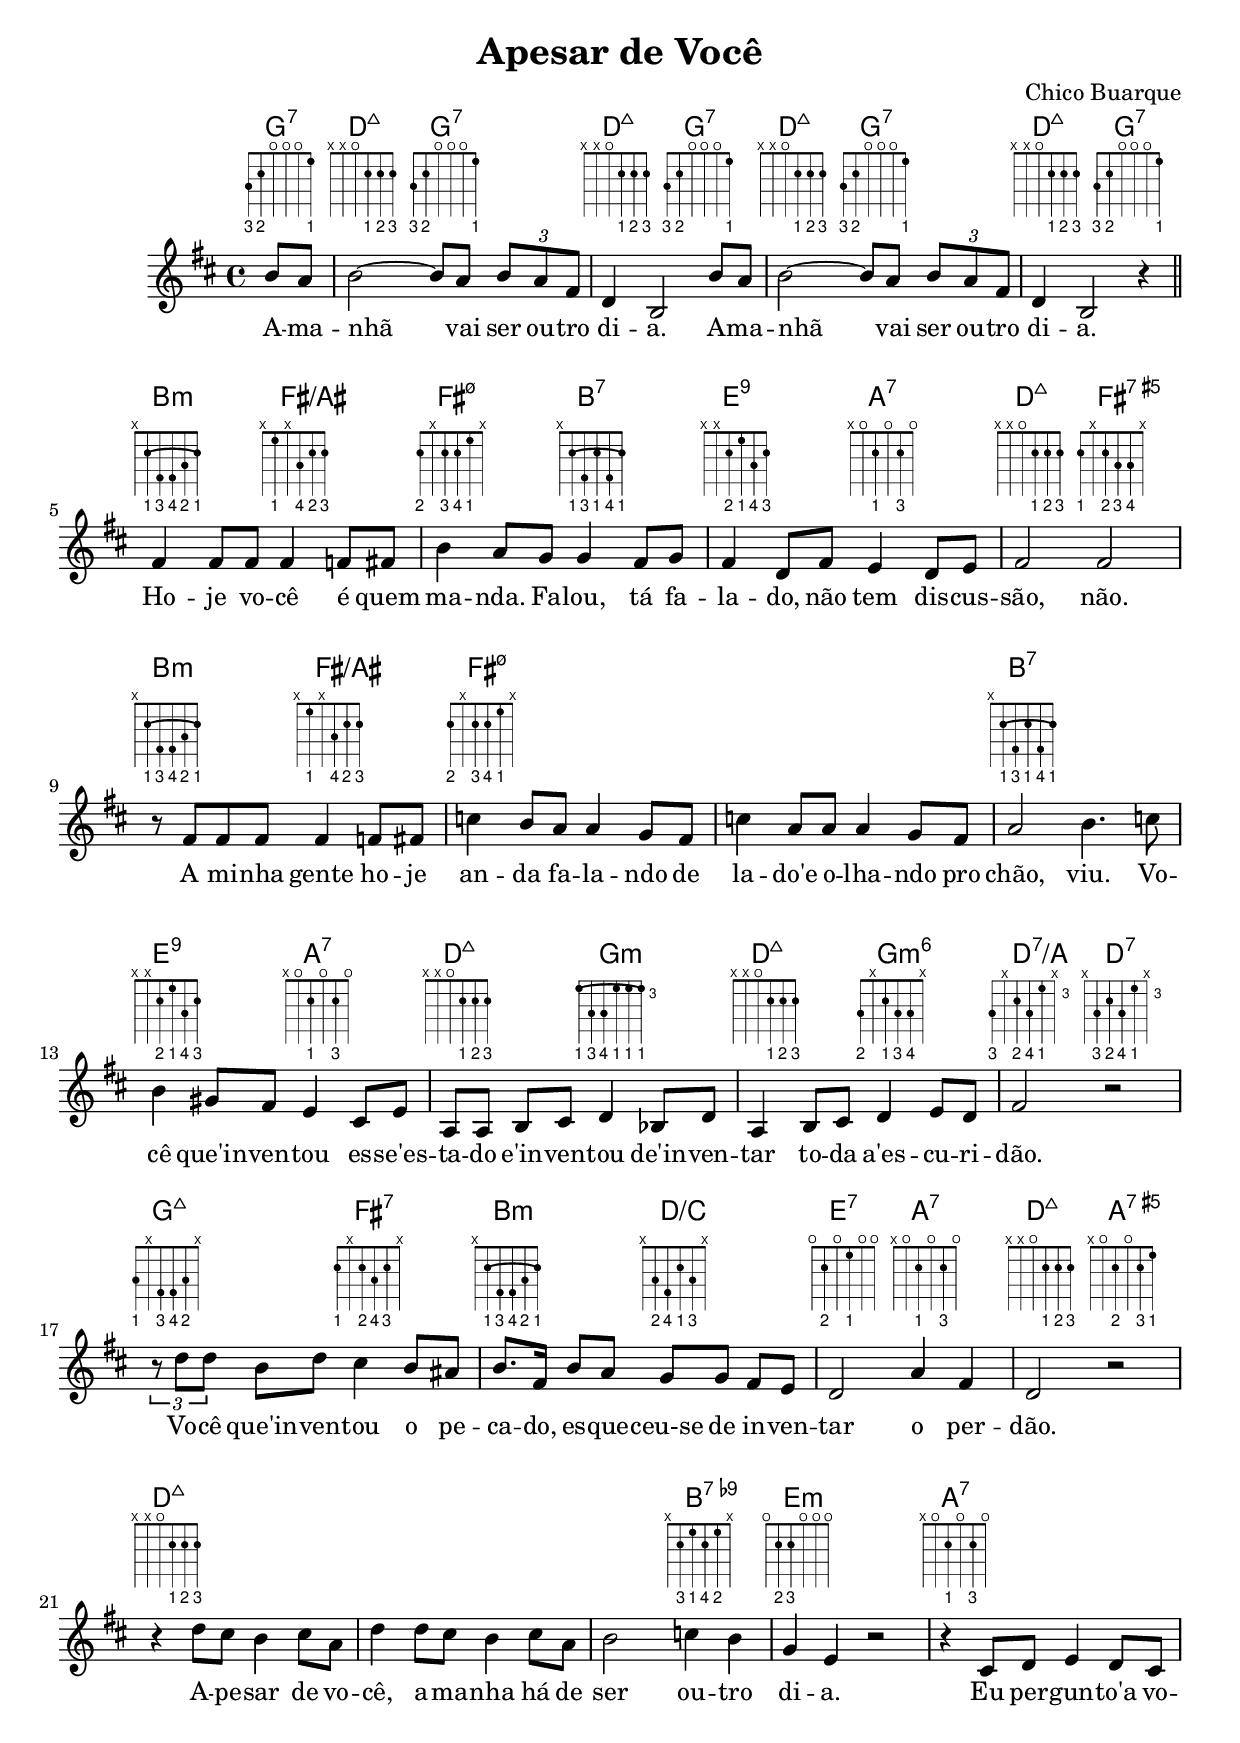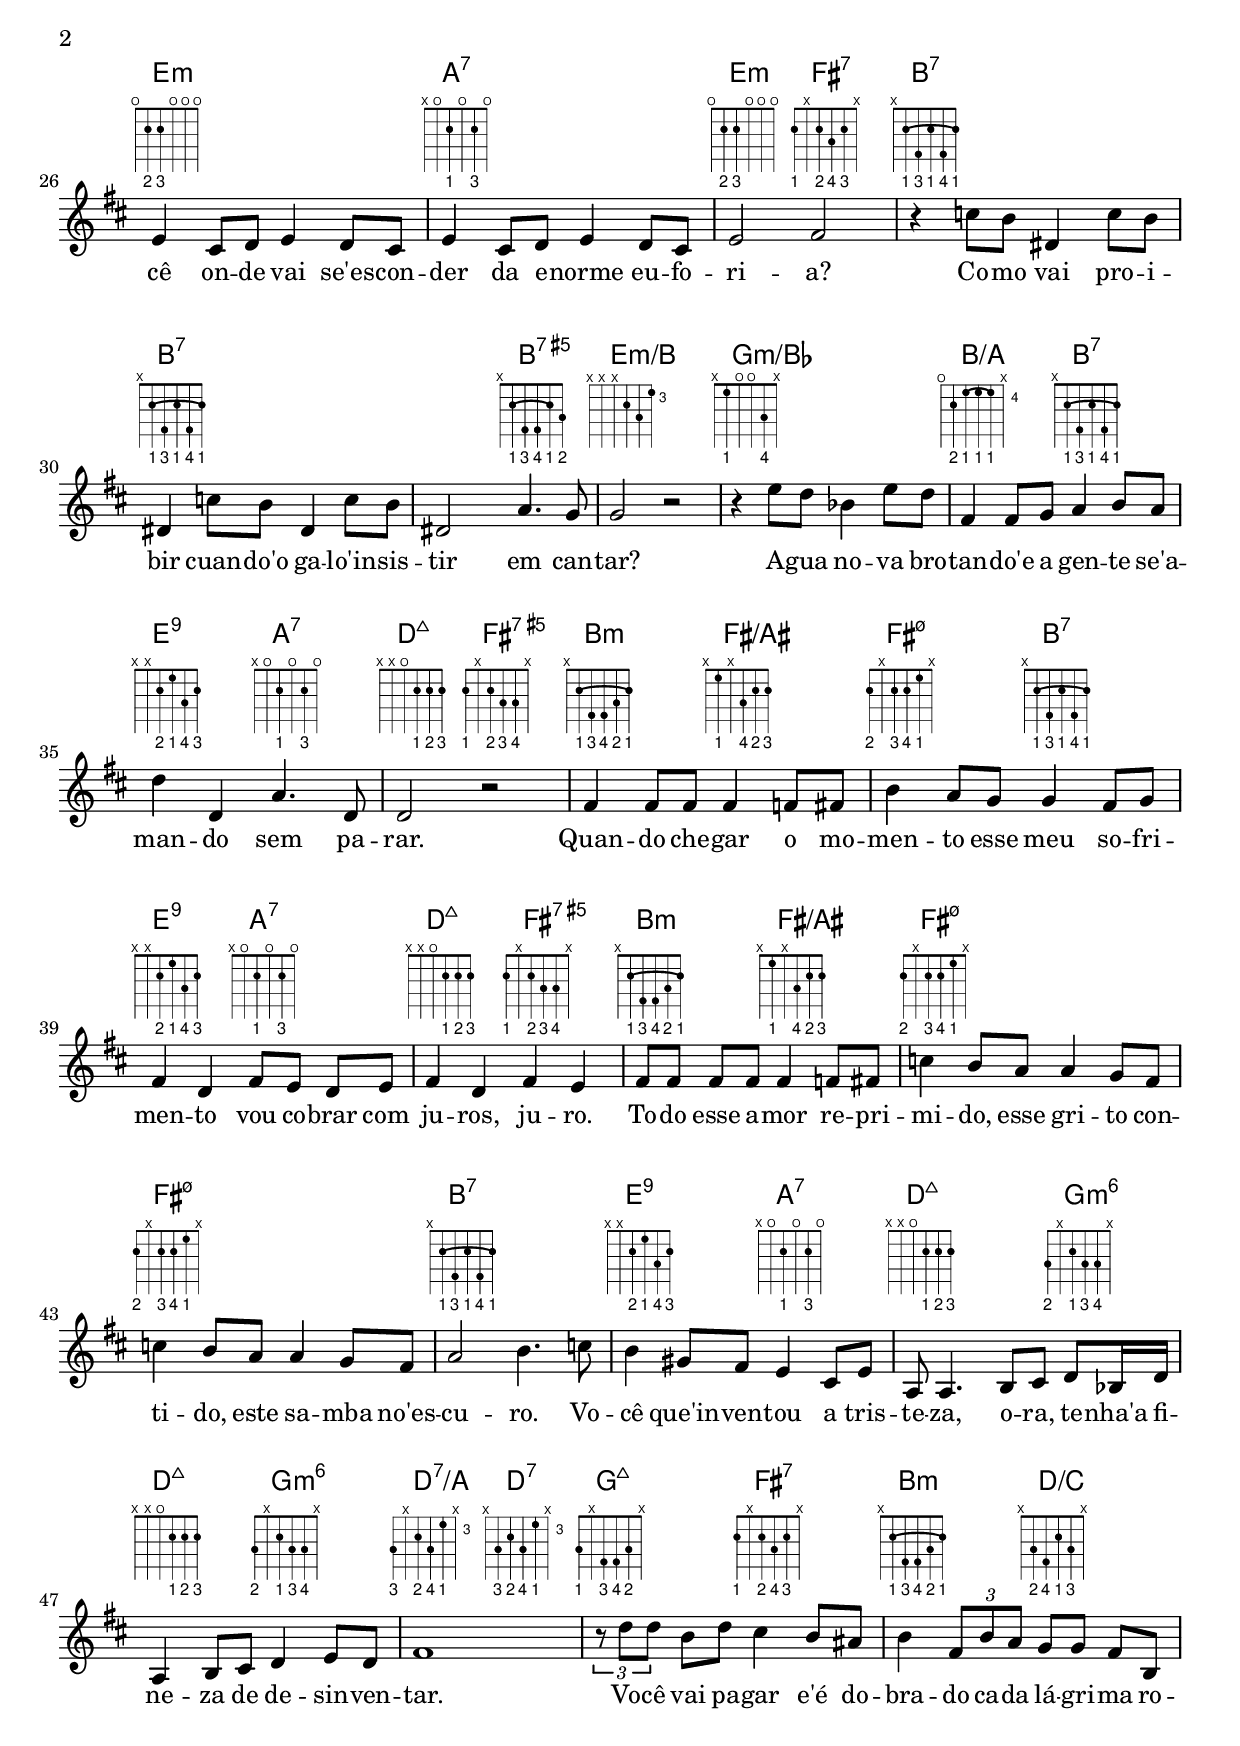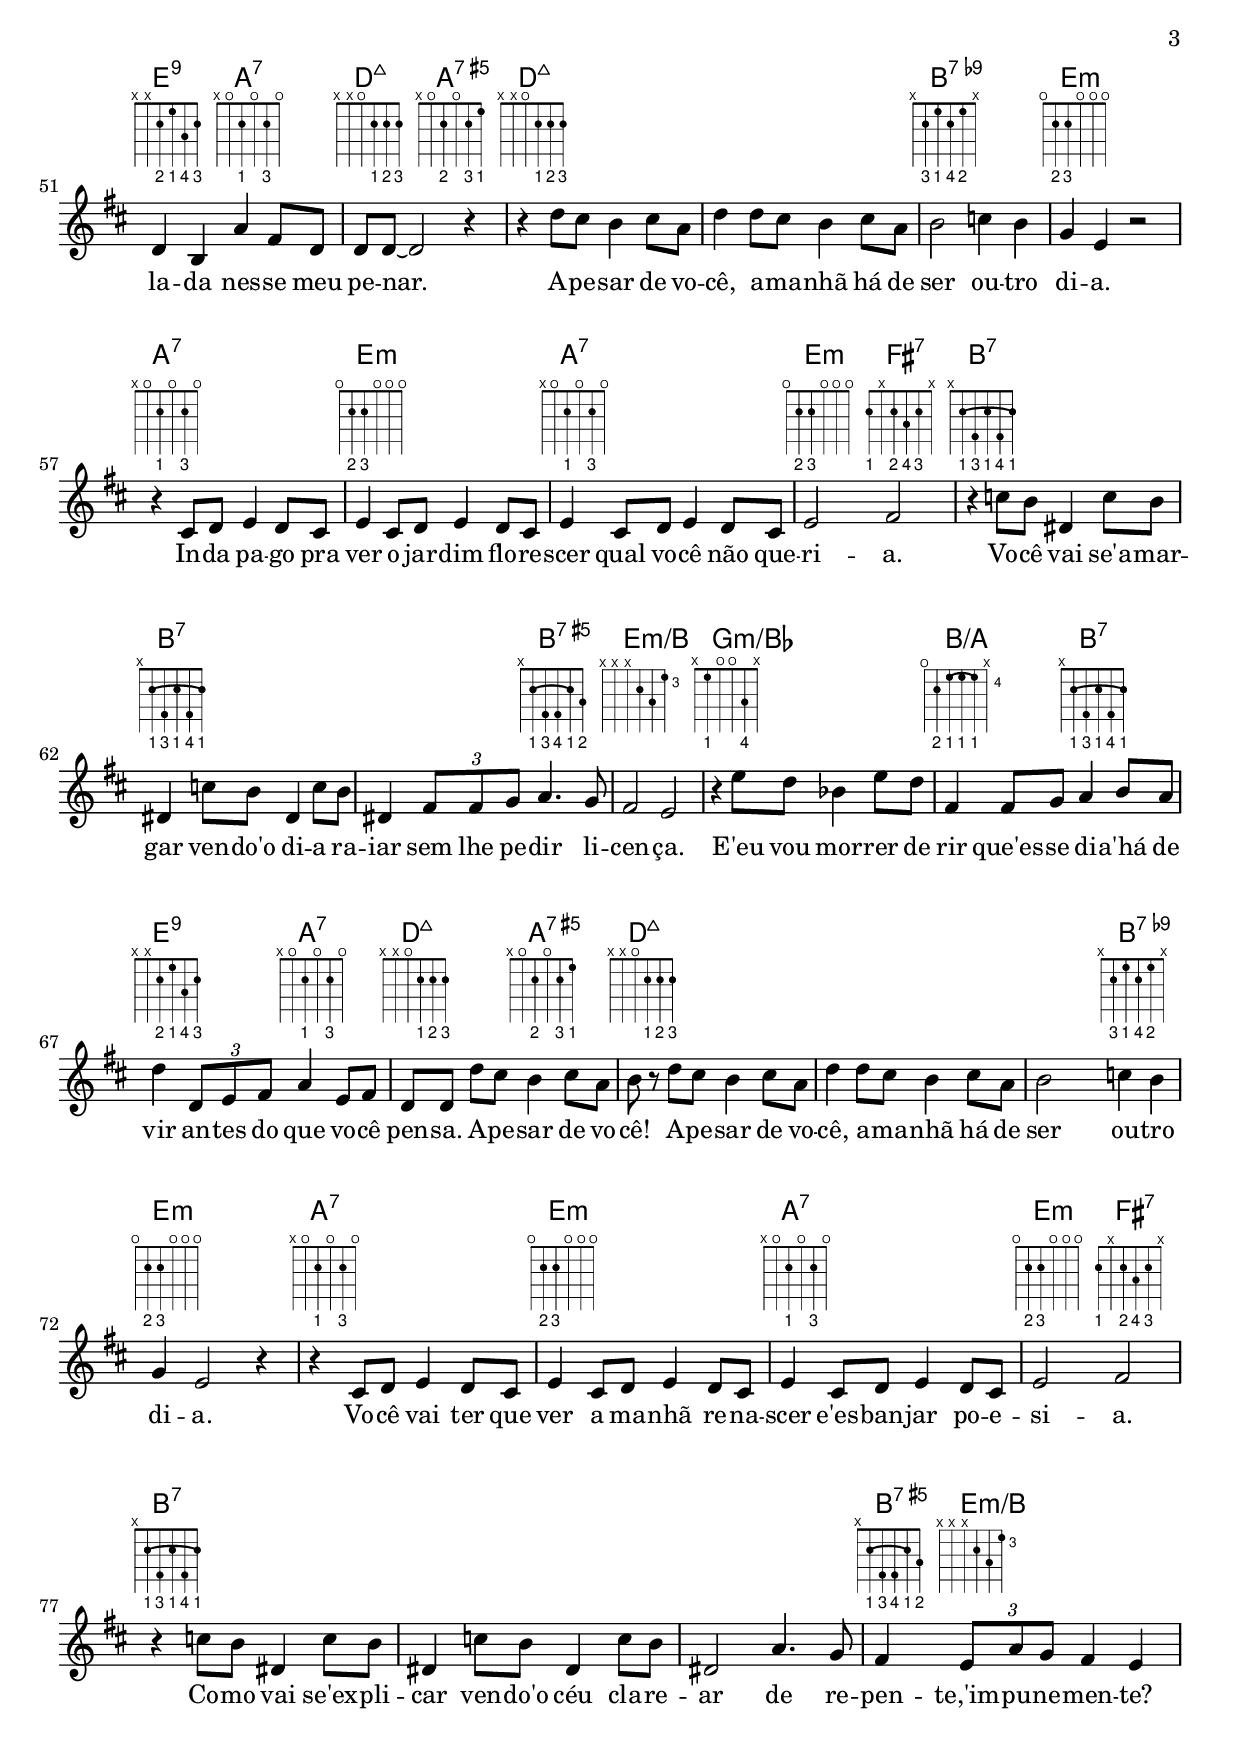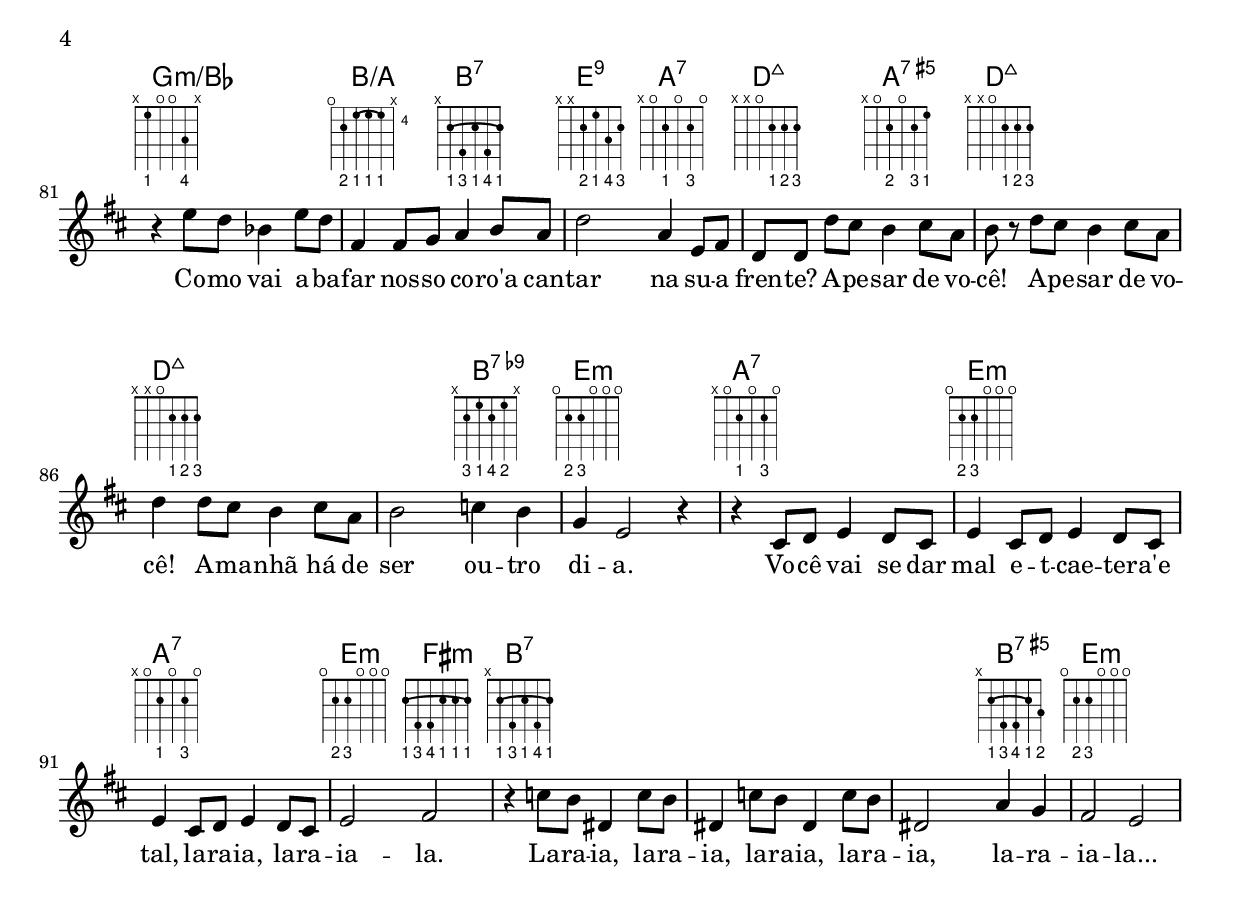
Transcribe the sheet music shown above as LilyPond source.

\version "2.22.1"

\header {
  title = "Apesar de Você"
  composer = "Chico Buarque"
}

global = {
  \key b \minor
  \time 4/4
}

chordNames = \chordmode {
  \global
  \set chordChanges = ##t
  % Chords follow here.
  \partial 4 g4:7
  d2:maj g:7 d:maj g:7 d:maj g:7 d:maj g:7
  \bar "||"
  b2:m fis/ais fis:m7.5- b:7
  e:9 a:7 d:maj fis:aug7
  b2:m fis/ais fis1:m7.5- q b:7
  e2:9 a:7 d:maj g:m
  d:maj g:m6 d:7/a d:7
  g:maj fis:7 b:m d/c
  e:7 a:7 d:maj a:aug7
  d1:maj q q2 b2:9- e1:m a:7
  e:m a:7 e2:m fis:7
  b1:7 q q2 b:aug7 e1:m/b g:m/bes
  b2/a b:7 e:9 a:7
  d:maj fis:aug7 b:m fis/ais
  fis:m7.5- b:7 e:9 a:7
  d:maj fis:aug7 b:m fis/ais
  fis1:m7.5- q b:7 e2:9 a:7
  d2.:maj g4:m6 d2:maj g:m6
  d:7/a d:7 g:maj fis:7
  b:m d/c e:9 a:7
  d:maj a:aug7 d1:maj q b:9-
  e:m a:7 e:m a:7
  e2:m fis:7 b1:7 q q2 b:aug7
  e1:m/b g:m/bes b2/a b:7
  e:9 a:7 d2:maj a2:aug7
  d1:maj q q2 b:9- e1:m a:7
  e:m a:7 e2:m fis:7
  b1:7 q q b4:aug7 e2.:m/b g1:m/bes
  b2/a b:7 e:9 a:7
  d:maj a:aug7 d1:maj q q2 b:9-
  e1:m a:7 e:m a:7
  e2:m fis:m b1:7 q q2 b:aug7
  e1:m
}

melody = \relative c' {
  \global
  % Music follows here.
  \partial 4 b'8 a
  b2~ b8 a \tuplet 3/2 {b8 a fis}
  d4 b2 b'8 a
  b2~ b8 a \tuplet 3/2 {b8 a fis}
  d4 b2 r4
  fis'4 fis8 fis fis4 f8 fis
  b4 a8 g g4 fis8 g
  fis4 d8 fis e4 d8 e
  fis2 fis
  r8 fis8 fis fis fis4 f8 fis
  c'4 b8 a a4 g8 fis
  c'4 a8 a a4 g8 fis
  a2 b4. c8
  b4 gis8 fis e4 cis8 e
  a,8[ a] b cis d4 bes8 d
  a4 b8 cis d4 e8 d
  fis2 r2
  \tuplet 3/2 {r8 d' d} b8 d cis4 b8 ais
  b8. fis16 b8 a g[ g] fis e
  d2 a'4 fis
  d2 r2
  % hook
  r4 d'8 cis b4 cis8 a
  d4 d8 cis b4 cis8 a
  b2 c4 b
  g4 e r2
  r4 cis8 d e4 d8 cis
  e4 cis8 d e4 d8 cis
  e4 cis8 d e4 d8 cis
  e2 fis2
  r4 c'8 b dis,4 c'8 b
  dis,4 c'8 b dis,4 c'8 b
  dis,2 a'4. g8
  g2 r2
  r4 e'8 d bes4 e8 d
  fis,4 fis8 g a4 b8 a
  d4 d, a'4. d,8
  d2 r2
  fis4 fis8 fis fis4 f8 fis
  b4 a8 g g4 fis8 g
  fis4 d fis8[ e] d e
  fis4 d fis e
  fis8[ fis] fis fis fis4 f8 fis
  c'4 b8 a a4 g8 fis
  c'4 b8 a a4 g8 fis
  a2 b4. c8
  b4 gis8 fis e4 cis8 e
  a,8 a4. b8 cis d bes16 d
  a4 b8 cis d4 e8 d
  fis1
  \tuplet 3/2 {r8 d' d} b8 d cis4 b8 ais
  b4 \tuplet 3/2 {fis8 b a} g[ g] fis b,
  d4 b a' fis8 d
  d8 d~ d2 r4
  % hook
  r4 d'8 cis b4 cis8 a
  d4 d8 cis b4 cis8 a
  b2 c4 b
  g4 e r2
  r4 cis8 d e4 d8 cis
  e4 cis8 d e4 d8 cis
  e4 cis8 d e4 d8 cis
  e2 fis2
  r4 c'8 b dis,4 c'8 b
  dis,4 c'8 b dis,4 c'8 b
  dis,4 \tuplet 3/2 {fis8 fis g} a4. g8
  fis2 e
  r4 e'8 d bes4 e8 d
  fis,4 fis8 g a4 b8 a
  d4 \tuplet 3/2 {d,8 e fis} a4 e8 fis8
  % hook
  d8[ d] d' cis b4 cis8 a
  b8 r d8 cis b4 cis8 a
  d4 d8 cis b4 cis8 a
  b2 c4 b
  g4 e2 r4
  r4 cis8 d e4 d8 cis
  e4 cis8 d e4 d8 cis
  e4 cis8 d e4 d8 cis
  e2 fis2
  r4 c'8 b dis,4 c'8 b
  dis,4 c'8 b dis,4 c'8 b
  dis,2 a'4. g8
  fis4 \tuplet 3/2 {e8 a g} fis4 e
  r4 e'8 d bes4 e8 d
  fis,4 fis8 g a4 b8 a
  d2 a4 e8 fis
  d8[ d] d' cis b4 cis8 a
  b8 r d8 cis b4 cis8 a
  d4 d8 cis b4 cis8 a
  b2 c4 b
  g4 e2 r4
  r4 cis8 d e4 d8 cis
  e4 cis8 d e4 d8 cis
  e4 cis8 d e4 d8 cis
  e2 fis2
  r4 c'8 b dis,4 c'8 b
  dis,4 c'8 b dis,4 c'8 b
  dis,2 a'4 g
  fis2 e2
}

verse = \lyricmode {
  % Lyrics follow here.
  A -- ma -- nhã vai ser ou -- tro di -- a.
  A -- ma -- nhã vai ser ou -- tro di -- a.
  Ho -- je vo -- cê é quem ma -- nda.
  Fa -- lou, tá fa -- la -- do,
  não tem dis -- cus -- são, não.
  A mi -- nha gente ho -- je an -- da
  fa -- la -- ndo de la -- do'e o -- lha -- ndo pro chão, viu.
  Vo -- cê que'in -- ven -- tou es -- se'es -- ta -- do
  e'in -- ven -- tou de'in -- ven -- tar
  to -- da a'es -- cu -- ri -- dão.
  Vo -- cê que'in -- ven -- tou o pe -- ca -- do,
  es -- que -- ceu-se de in -- ven -- tar
  o per -- dão.
  A -- pe -- sar de vo -- cê,
  a -- ma -- nha há de ser
  ou -- tro di -- a.
  Eu per -- gun -- to'a vo -- cê
  on -- de vai se'es -- con -- der
  da e -- norme eu -- fo -- ri -- a?
  Co -- mo vai pro -- i -- bir
  cuan -- do'o ga -- lo'in -- sis -- tir
  em can -- tar?
  A -- gua no -- va bro -- tan -- do'e a gen -- te se'a -- man -- do
  sem pa -- rar.
  Quan -- do che -- gar o mo -- men -- to
  esse meu so -- fri -- men -- to
  vou co -- brar com ju -- ros, ju -- ro.
  To -- do esse a -- mor re -- pri -- mi -- do,
  esse gri -- to con -- ti -- do,
  este sa -- mba no'es -- cu -- ro.
  Vo -- cê que'in -- ven -- tou a tris -- te -- za,
  o -- ra, te -- nha'a fi -- ne -- za
  de de -- sin -- ven -- tar.
  Vo -- cê vai pa -- gar e'é do -- bra -- do
  ca -- da lá -- gri -- ma ro -- la -- da
  nes -- se meu pe -- nar.
  A -- pe -- sar de vo -- cê, a -- ma -- nhã há de ser
  ou -- tro di -- a. In -- da pa -- go pra ver
  o jar -- dim flo -- re -- scer
  qual vo -- cê não que -- ri -- a.
  Vo -- cê vai se'a -- mar -- gar
  ven -- do'o di -- a ra -- iar
  sem lhe pe -- dir li -- cen -- ça.
  E'eu vou mor -- rer de rir
  que'es -- se di -- a'há de vir
  an -- tes do que vo -- cê pen -- sa.
  A -- pe -- sar de vo -- cê! A -- pe -- sar de vo -- cê,
  a -- ma -- nhã há de ser ou -- tro di -- a.
  Vo -- cê vai ter que ver
  a ma -- nhã re -- na -- scer
  e'es -- ban -- jar po -- e -- si -- a.
  Co -- mo vai se'ex -- pli -- car
  ven -- do'o céu cla -- re -- ar
  de re -- pen -- te,'im -- pu -- ne -- men -- te?
  Co -- mo vai a -- ba -- far
  nos -- so co -- ro'a can -- tar
  na su -- a fren -- te?
  A -- pe -- sar de vo -- cê!
  A -- pe -- sar de vo -- cê!
  A -- ma -- nhã há de ser ou -- tro di -- a.
  Vo -- cê vai se dar mal
  e -- t -- cae -- ter -- a'e tal, la -- ra -- ia, la -- ra -- ia -- la.
  La -- ra -- ia, la -- ra -- ia, la -- ra -- ia, la -- ra -- ia,
  la -- ra -- ia -- la...
}

\score {
  <<
    \new ChordNames \chordNames
    \include "predefined-guitar-fretboards.ly"
      \storePredefinedDiagram #default-fret-table
                        \chordmode { fis/ais }
                        #guitar-tuning
                        "x;1-1;x;3-4;2-2;2-3;"
      \storePredefinedDiagram #default-fret-table
                        \chordmode { fis:m7.5- }
                        #guitar-tuning
                        "2-2;x;2-3;2-4;1-1;x;"
      \storePredefinedDiagram #default-fret-table
                        \chordmode { b:7 }
                        #guitar-tuning
                        "x;2-1-(;4-3;2-1;4-4;2-1-);"
      \storePredefinedDiagram #default-fret-table
                        \chordmode { e:9 }
                        #guitar-tuning
                        "x;x;2-2;1-1;3-4;2-3;"
      \storePredefinedDiagram #default-fret-table
                        \chordmode { fis:aug7 }
                        #guitar-tuning
                        "2-1;x;2-2;3-3;3-4;x;"
      \storePredefinedDiagram #default-fret-table
                        \chordmode { g:m6 }
                        #guitar-tuning
                        "3-2;x;2-1;3-3;3-4;x;"
      \storePredefinedDiagram #default-fret-table
                        \chordmode { d:7/a }
                        #guitar-tuning
                        "5-3;x;4-2;5-4;3-1;x;"
      \storePredefinedDiagram #default-fret-table
                        \chordmode { d:7 }
                        #guitar-tuning
                        "x;5-3;4-2;5-4;3-1;x;"
      \storePredefinedDiagram #default-fret-table
                        \chordmode { g:maj }
                        #guitar-tuning
                        "3-1;x;4-3;4-4;3-2;x;"
      \storePredefinedDiagram #default-fret-table
                        \chordmode { fis:7 }
                        #guitar-tuning
                        "2-1;x;2-2;3-4;2-3;x;"
      \storePredefinedDiagram #default-fret-table
                        \chordmode { d/c }
                        #guitar-tuning
                        "x;3-2;4-4;2-1;3-3;x;"
      \storePredefinedDiagram #default-fret-table
                        \chordmode { a:aug7 }
                        #guitar-tuning
                        "x;o;2-2;o;2-3;1-1;"
      \storePredefinedDiagram #default-fret-table
                        \chordmode { b:9- }
                        #guitar-tuning
                        "x;2-3;1-1;2-4;1-2;x;"
      \storePredefinedDiagram #default-fret-table
                        \chordmode { b:aug7 }
                        #guitar-tuning
                        "x;2-1-(;4-3;4-4;2-1-);3-2;"
      \storePredefinedDiagram #default-fret-table
                        \chordmode { g:m/bes }
                        #guitar-tuning
                        "x;1-1;o;o;3-4;x;"
      \storePredefinedDiagram #default-fret-table
                        \chordmode { b/a }
                        #guitar-tuning
                        "o;5-2;4-1-(;4-1;4-1-);x;"
    \new FretBoards {
      \override FretBoard.fret-diagram-details.number-type = #'arabic
      \override FretBoard.size = #'1.2
      \chordNames }
    \new Staff { \melody }
    \addlyrics { \verse }
  >>
  \layout { }
  \midi { \tempo 4=108 }
}
